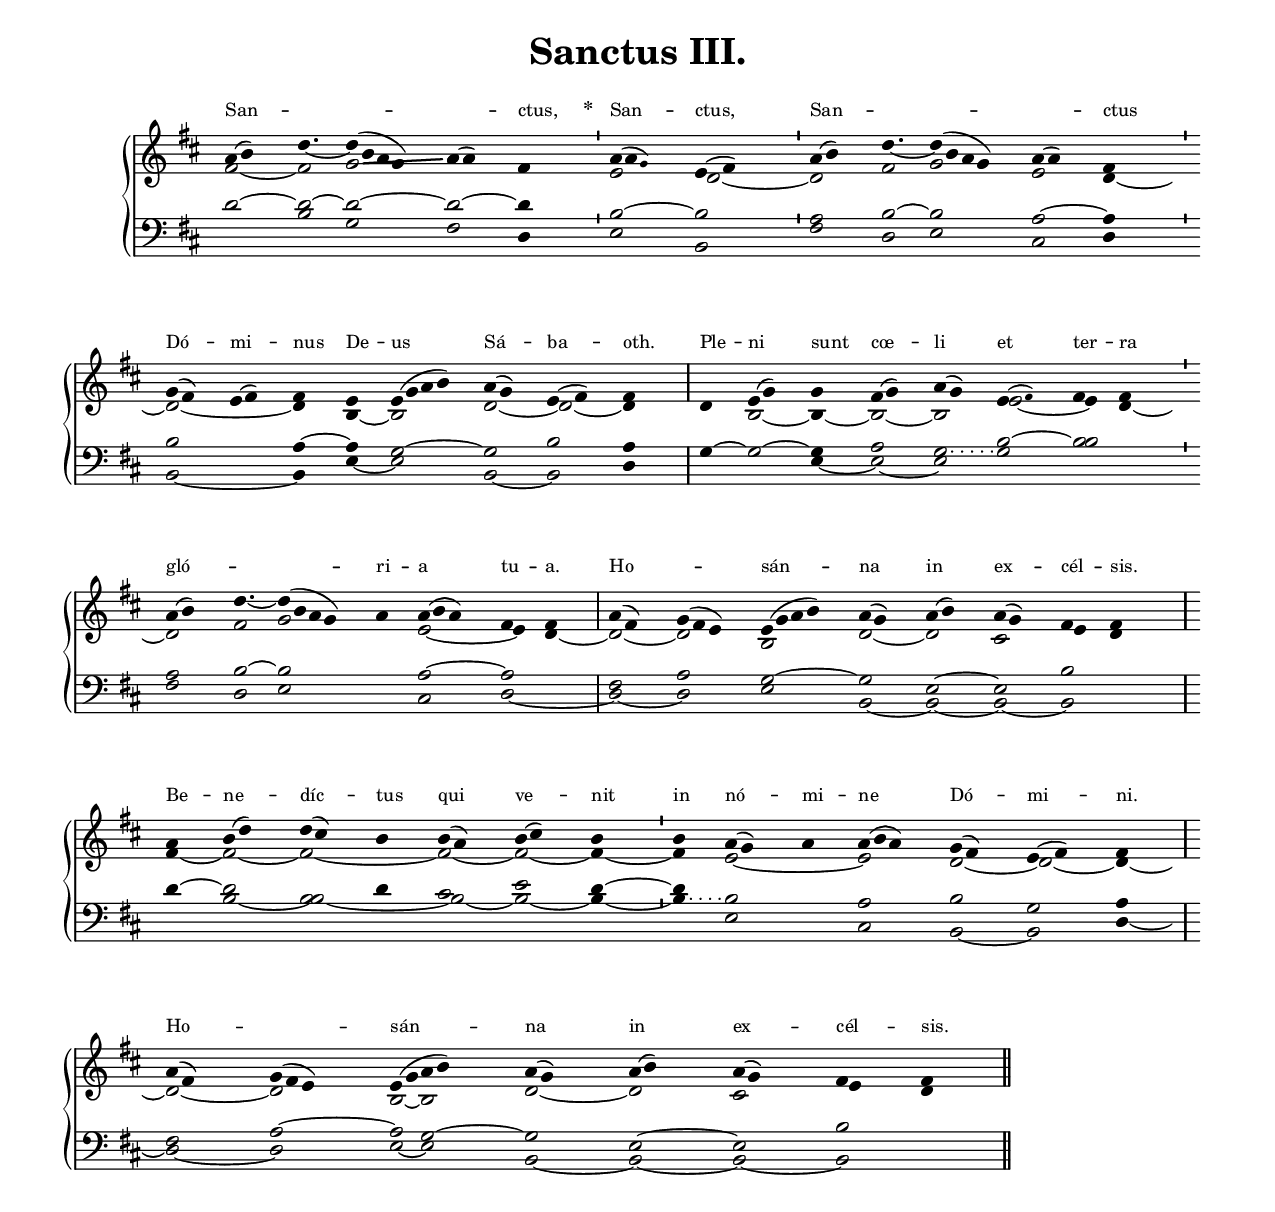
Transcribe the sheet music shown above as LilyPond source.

\version "2.18"
\include "gregorian.ly"
\include "noh2.ily"

%Page reference: page v.21
%(volume.page)

global = {
 \key fis \phrygian
 \cadenzaOn 
 \override Glissando #'thickness = #2.0
}

\header {
  title = \markup \center-column {"Sanctus III." \vspace #1 }
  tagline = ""
  composer = ""
}

\paper {
 #(include-special-characters)
  oddHeaderMarkup = \markup \fill-line {
    \line {}
    \center-column {
      \on-the-fly #first-page     " "
      \on-the-fly #not-first-page ""
    }
    \line { \on-the-fly #print-page-number-check-first \fromproperty #'page:page-number-string }
  }
  evenHeaderMarkup = \markup \fill-line {
    \line { \on-the-fly #print-page-number-check-first \fromproperty #'page:page-number-string }
    \center-column { "" }
    \line {}
  }
}

chantText = \lyricmode {
San -- _ _ ctus, 
\set stanza = " * " San -- ctus, San -- _ _ ctus Dó -- mi -- nus De -- us Sá -- ba -- oth. 
Ple -- ni sunt cœ -- li et ter -- ra gló -- _ ri -- a tu -- a. 
Ho -- _ sán -- na in ex -- cél -- sis. 
Be -- ne -- díc -- tus qui ve -- nit in nó -- mi -- ne Dó -- mi -- ni. 
Ho -- _ sán -- na in ex -- cél -- sis. }

chantMusic = {
\tieDown   a'4 ( b'4) d''4. ~ d''4 ( b'4 a'4 g'4) a'4 ( a'4) fis'4 \divisioMinima
 a'4 ( a'4 \once \tweak #'font-size #-4 g' ) e'4 ( fis'4) \divisioMinima
 a'4 ( b'4) d''4. ~ d''4 ( b'4 a'4 g'4) a'4 ( a'4) fis'4 \divisioMinima
 \forceBreak
 g'4 ( fis'4) e'4 ( fis'4) fis'4 e'4 e'4 ( g'4 a'4 b'4) a'4 ( g'4) e'4 ( fis'4) fis'4 \divisioMaxima
 d'4 e'4 ( g'4) g'4 fis'4 ( g'4) a'4 ( g'4) e'4 ( \once \tweak #'font-size #-4 fis' ) fis'4 fis'4 \divisioMinima
 \forceBreak
 a'4 ( b'4) d''4. ~ d''4 ( b'4 a'4 g'4) a'4 a'4 ( b'4 a'4) fis'4 fis'4 \divisioMaxima
 a'4 ( fis'4) g'4 ( fis'4 e'4) e'4 ( g'4 a'4 b'4) a'4 ( g'4) a'4 ( b'4) a'4 ( g'4) fis'4 fis'4 \divisioMaxima
 \forceBreak
 a'4 b'4 ( d''4) d''4 ( cis''4) b'4 b'4 ( a'4) b'4 ( cis''4) b'4 \divisioMinima
 b'4 a'4 ( g'4) a'4 a'4 ( b'4 a'4) g'4 ( fis'4) e'4 ( fis'4) fis'4 \divisioMaxima
 \forceBreak
 a'4 ( fis'4) g'4 ( fis'4 e'4) e'4 ( g'4 a'4 b'4) a'4 ( g'4) a'4 ( b'4) a'4 ( g'4) fis'4 fis'4 \finalis

}

altoMusic = {
fis'2 ~ fis'2*3/4 g'2*4/2 -\tweak Glissando.Y-offset #-0.8 \glissando a'4 a'4 fis'4 \divisioMinima
e'2*3/2 d'2 ~ \divisioMinima
d'2 fis'2*3/4 g'2*4/2 e'2 d'4 ~ \divisioMinima
d'2*4/2 ~ d'4 b4 ~ b2*4/2 d'2 ~ d'2 ~ d'4 \divisioMaxima
r4 b2 ~ b4 ~ b2 ~ b2 e'2 ~ e'4 d'4 ~ \divisioMinima
d'2 fis'2*3/4 g'2*5/2 e'2*3/2 ~ e'4 d'4 ~ \divisioMaxima
d'2 ~ d'2*3/2 b2*4/2 d'2 ~ d'2 cis'2 e'4 d'4 \divisioMaxima
fis'4 ~ fis'2 ~ fis'2*3/2 ~ fis'2 ~ fis'2 ~ fis'4 ~ \divisioMinima
fis'4 e'2*3/2 ~ e'2*3/2 d'2 ~ d'2 ~ d'4 ~ \divisioMaxima
d'2 ~ d'2*3/2 b2 ~ b2 d'2 ~ d'2 cis'2 e'4 d'4 \finalis
}

tenorMusic = {
d'2 ~ d'2*3/4 ~ d'2*4/2 ~ d'2 ~ d'4 \divisioMinima
b2*3/2 ~ b2 \divisioMinima
a2 b2*3/4 ~ b2*4/2 a2 ~ a4 \divisioMinima
b2*4/2 a4 ~ a4 g2*4/2 ~ g2 b2 a4 \divisioMaxima
g4 ~ g2 ~ g4 a2 g2 b2 ~ b2 \divisioMinima
a2 b2*3/4 ~ b2*5/2 a2*3/2 ~ a2 \divisioMaxima
fis2 a2*3/2 g2*4/2 ~ g2 e2 ~ e2 b2 \divisioMaxima
d'4 ~ d'2 b2 d'4 cis'2 e'2 d'4 ~ \divisioMinima
d'4 b2*3/2 a2*3/2 b2 g2 a4 \divisioMaxima
fis2 a2*3/2 ~ a2 g2 ~ g2 e2 ~ e2 b2 \finalis
}

bassMusic = {
r2 b2*3/4 g2*4/2 fis2 d4 \divisioMinima
e2*3/2 b,2 \divisioMinima
fis2 d2*3/4 e2*4/2 cis2 d4 \divisioMinima
b,2*4/2 ~ b,4 e4 ~ e2*4/2 b,2 ~ b,2 d4 \divisioMaxima
r2*3/2 e4 ~ e2 ~ e2 g2 \shiftRight b2 \divisioMinima
fis2 d2*3/4 e2*5/2 cis2*3/2 d2 ~ \divisioMaxima
d2 ~ d2*3/2 e2*4/2 b,2 ~ b,2 ~ b,2 ~ b,2 \divisioMaxima
r4 b2 ~ \shiftRight b2*3/2 ~ b2 ~ b2 ~ b4 ~ \divisioMinima
b4 e2*3/2 cis2*3/2 b,2 ~ b,2 d4 ~ \divisioMaxima
d2 ~ d2*3/2 e2 ~ e2 b,2 ~ b,2 ~ b,2 ~ b,2 \finalis
}

voiceLines = {
\voiceLineStyle


s2*47/2
\allowVoiceLineBreak
\voiceLine "down" "down" g2*2/2 g2*1/2


s2*89/4
\allowVoiceLineBreak
\voiceLine "down" "down" b2*1/2 b2*1/2


}

\score{
  <<
    \new Lyrics
    \new GrandStaff <<
      \set GrandStaff.autoBeaming = ##f
      \set GrandStaff.instrumentName = \markup \center-column {
        ""
      }
      \new Staff = up <<
        \new Voice = "chant" {
          \voiceOne \global \chantMusic
        }
        \new Voice {
          \voiceTwo \global \altoMusic
        }
      >>

      \new Staff = down <<
        \clef bass
        \new Voice {
          \voiceOne \global \tenorMusic
        }
        \new Voice {
          \voiceTwo \global \bassMusic
        }
	\new Voice {
        \voiceThree \global \voiceLines
        }
      >>
    >>
    \context Lyrics {
      \lyricsto chant {
      \chantText
    }
    }
  >>
  \layout{
  }
  
}
